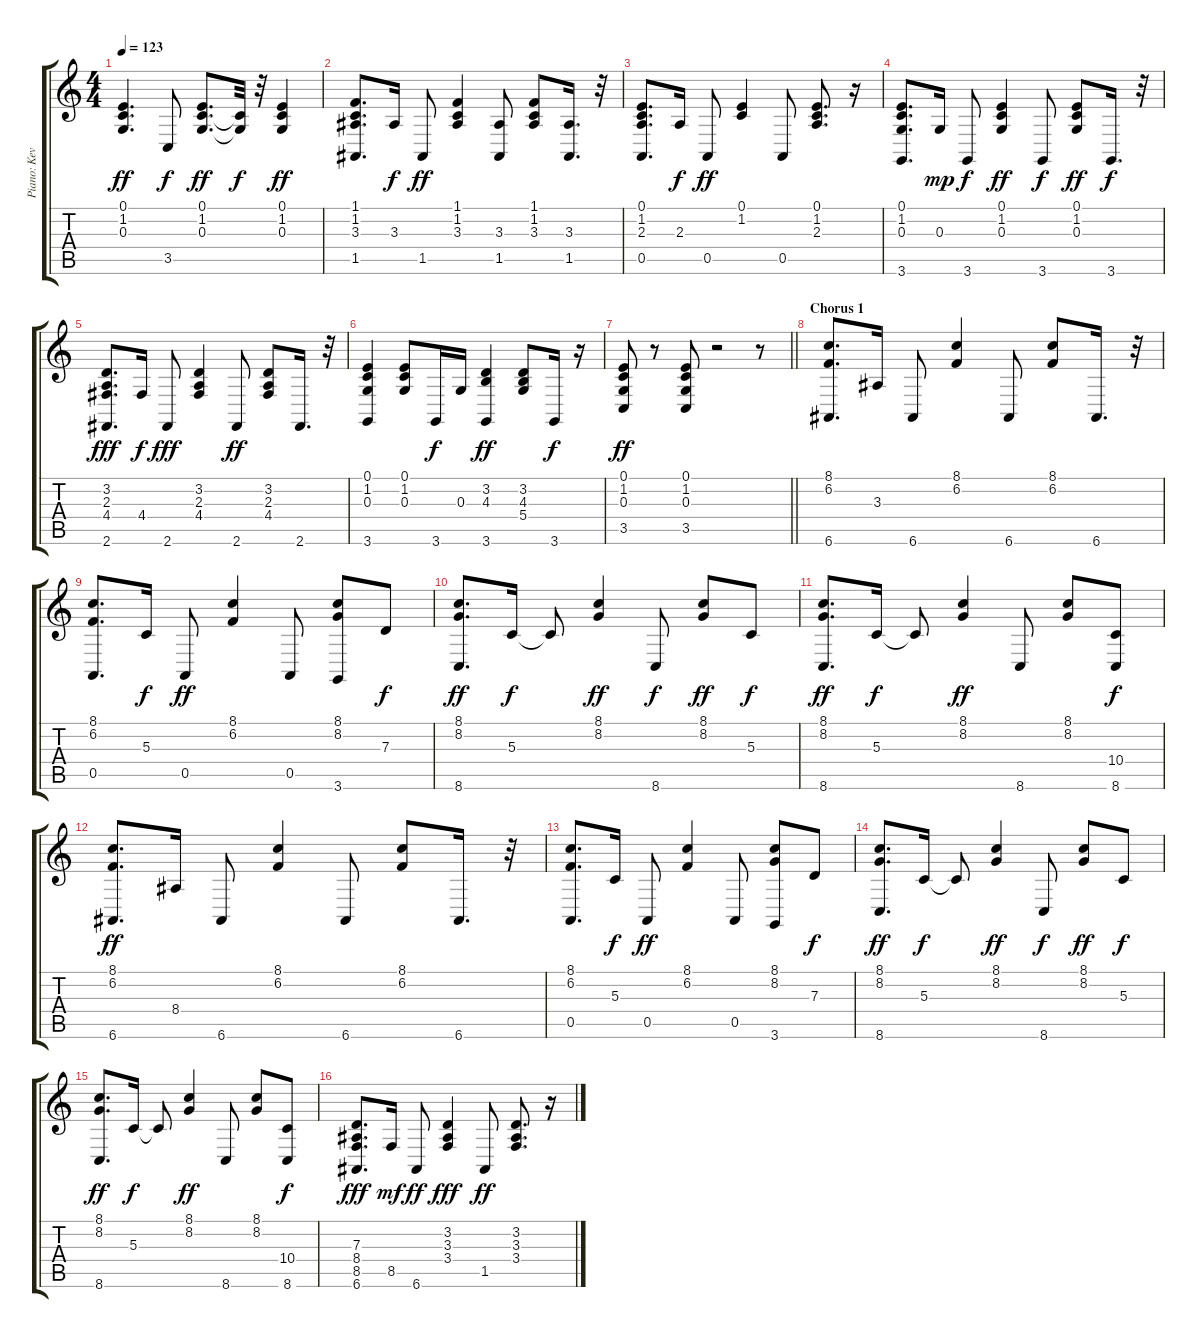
\track ("Piano: Kevin Jones" "Piano: Kev") {instrument brightacousticpiano}
\staff {score tabs}
\tuning (E4 B3 G3 D3 A2 E2) {hide}
\ts (4 4)
\tempo 123
\clef g2
\ks c
(0.1 1.2 0.3).4{d dy ff} 3.5.8{dy f} (0.1 1.2 0.3).8{d dy ff} (1.2{t} 0.3{t}).32{dy f} r.32 (0.1 1.2 0.3).4{dy ff} |
(1.1 1.2 3.3 1.5).8{d} 3.3.16{dy f} 1.5.8{dy ff} (1.1 1.2 3.3).4 (3.3 1.5).8 (1.1 1.2 3.3).8 (3.3 1.5).16{d} r.32 |
(0.1 1.2 2.3 0.5).8{d} 2.3.16{dy f} 0.5.8{dy ff} (0.1 1.2).4 0.5.8 (0.1 1.2 2.3).8{d} r.16 |
(0.1 1.2 0.3 3.6).8{d} 0.3.16{dy mp} 3.6.8{dy f} (0.1 1.2 0.3).4{dy ff} 3.6.8{dy f} (0.1 1.2 0.3).8{dy ff} 3.6.16{d dy f} r.32 |
(3.2 2.3 4.4 2.6).8{d dy fff} 4.4.16{dy f} 2.6.8{dy fff} (3.2 2.3 4.4).4 2.6.8{dy ff} (3.2 2.3 4.4).8 2.6.16{d} r.32 |
(0.1 1.2 0.3 3.6).4 (0.1 1.2 0.3).8 3.6.16{dy f} 0.3.16 (3.2 4.3 3.6).4{dy ff} (3.2 4.3 5.4).8 3.6.16{dy f} r.16 |
\barLineRight lightlight
(0.1 1.2 0.3 3.5).8{dy ff} r.8 (0.1 1.2 0.3 3.5).8 r.2 r.8 |
\section ("" "Chorus 1")
(8.1 6.2 6.6).8{d} 3.3.16 6.6.8 (8.1 6.2).4 6.6.8 (8.1 6.2).8 6.6.16{d} r.32 |
(8.1 6.2 0.5).8{d} 5.3.16{dy f} 0.5.8{dy ff} (8.1 6.2).4 0.5.8 (8.1 8.2 3.6).8 7.3.8{dy f} |
(8.1 8.2 8.6).8{d dy ff} 5.3.16{dy f} 5.3{t}.8 (8.1 8.2).4{dy ff} 8.6.8{dy f} (8.1 8.2).8{dy ff} 5.3.8{dy f} |
(8.1 8.2 8.6).8{d dy ff} 5.3.16{dy f} 5.3{t}.8 (8.1 8.2).4{dy ff} 8.6.8 (8.1 8.2).8 (10.4 8.6).8{dy f} |
(8.1 6.2 6.6).8{d dy ff} 8.4.16 6.6.8 (8.1 6.2).4 6.6.8 (8.1 6.2).8 6.6.16{d} r.32 |
(8.1 6.2 0.5).8{d} 5.3.16{dy f} 0.5.8{dy ff} (8.1 6.2).4 0.5.8 (8.1 8.2 3.6).8 7.3.8{dy f} |
(8.1 8.2 8.6).8{d dy ff} 5.3.16{dy f} 5.3{t}.8 (8.1 8.2).4{dy ff} 8.6.8{dy f} (8.1 8.2).8{dy ff} 5.3.8{dy f} |
(8.1 8.2 8.6).8{d dy ff} 5.3.16{dy f} 5.3{t}.8 (8.1 8.2).4{dy ff} 8.6.8 (8.1 8.2).8 (10.4 8.6).8{dy f} |
(7.3 8.4 8.5 6.6).8{d dy fff} 8.5.16{dy mf} 6.6.8{dy ff} (3.2 3.3 3.4).4{dy fff} 1.5.8{dy ff} (3.2 3.3 3.4).8{d} r.16
